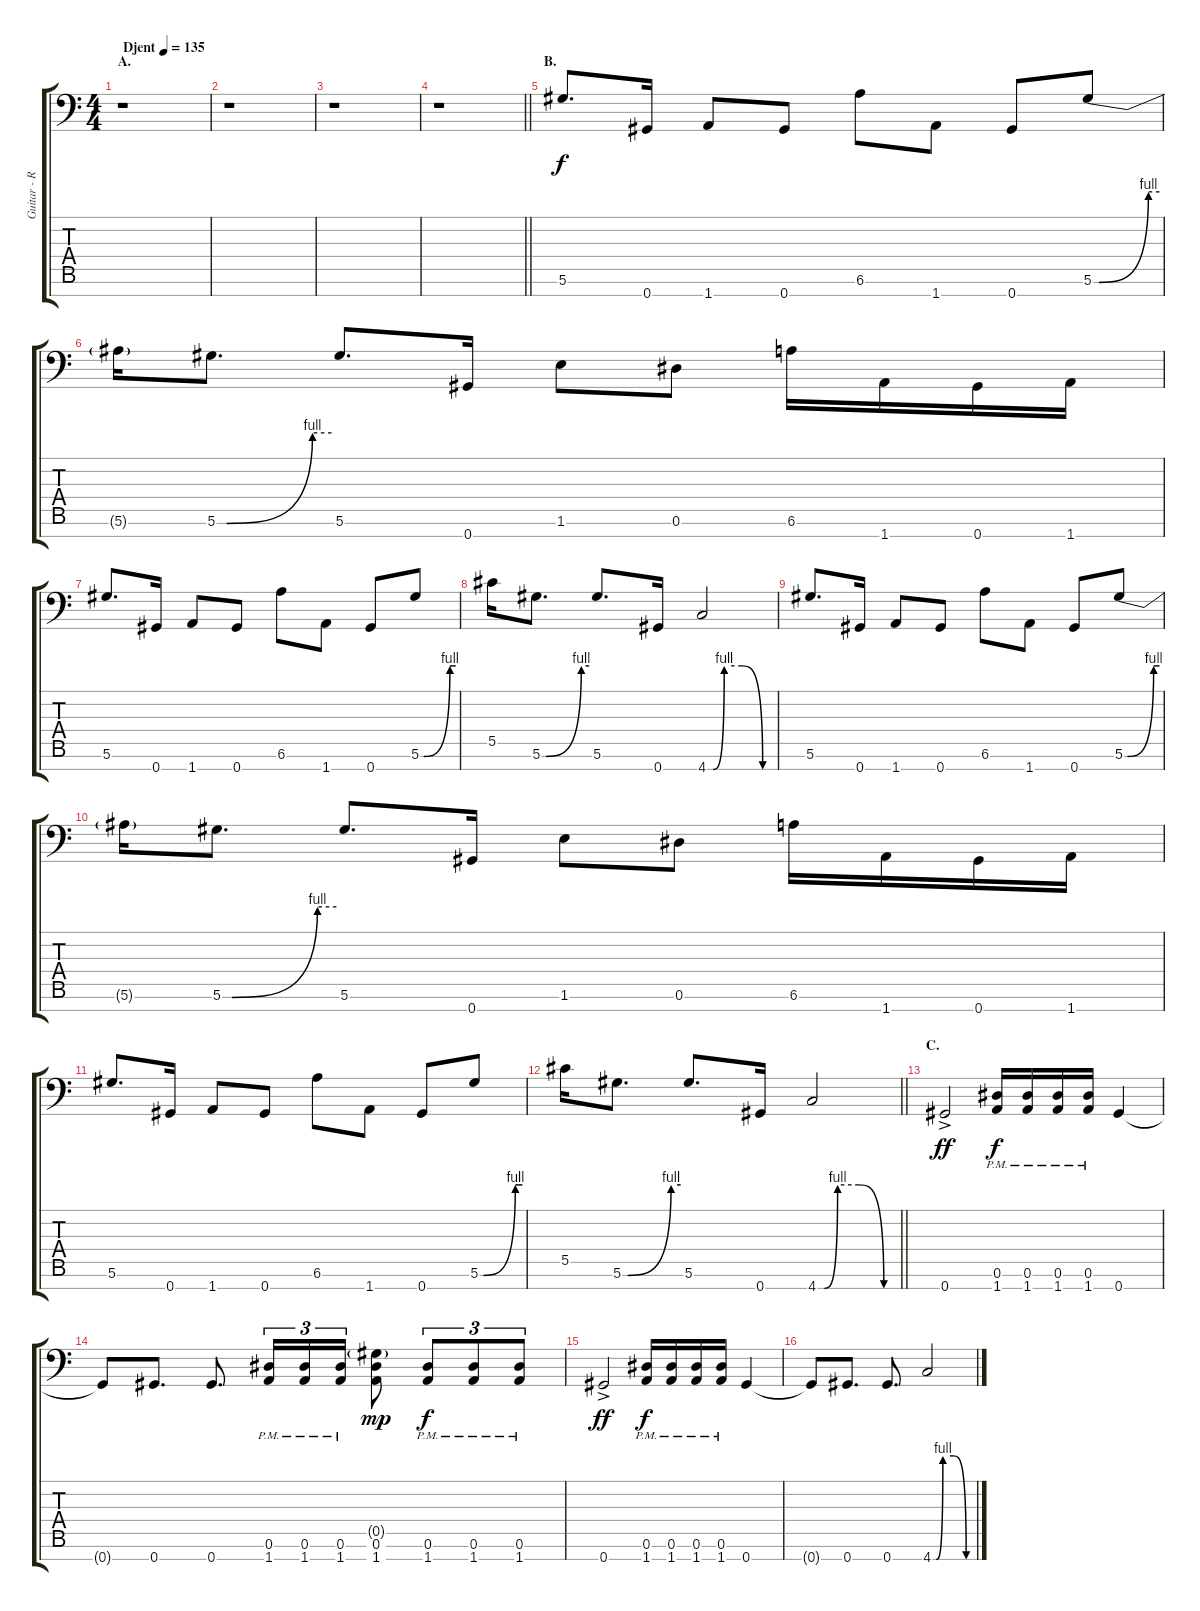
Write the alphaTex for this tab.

\track ("Guitar - Right" "Guitar - R") {instrument distortionguitar}
\staff {score tabs}
\tuning (Eb4 Bb3 F3 Db3 Ab2 Eb2 Ab1) {hide}
\ts (4 4)
\section ("" "A.")
\tempo (135 "Djent")
\clef f4
\ks c
r.1{dy f instrument distortionguitar} |
r.1 |
r.1 |
\barLineRight lightlight
r.1 |
\section ("" "B.")
5.6.8{d} 0.7.16 1.7.8 0.7.8 6.6.8 1.7.8 0.7.8 5.6{be (custom 0 0 5 0 50 4 60 4)}.8 |
5.6{t}.16 5.6{be (custom 0 0 5 0 50 4 60 4)}.8{d} 5.6.8{d} 0.7.16 1.6.8 0.6.8 6.6.16 1.7.16 0.7.16 1.7.16 |
5.6.8{d} 0.7.16 1.7.8 0.7.8 6.6.8 1.7.8 0.7.8 5.6{be (custom 0 0 5 0 50 4 60 4)}.8 |
5.5.16 5.6{be (custom 0 0 5 0 50 4 60 4)}.8{d} 5.6.8{d} 0.7.16 4.7{be (custom 0 0 5 0 15 4 31 4 50 0 60 0)}.2 |
5.6.8{d} 0.7.16 1.7.8 0.7.8 6.6.8 1.7.8 0.7.8 5.6{be (custom 0 0 5 0 50 4 60 4)}.8 |
5.6{t}.16 5.6{be (custom 0 0 5 0 50 4 60 4)}.8{d} 5.6.8{d} 0.7.16 1.6.8 0.6.8 6.6.16 1.7.16 0.7.16 1.7.16 |
5.6.8{d} 0.7.16 1.7.8 0.7.8 6.6.8 1.7.8 0.7.8 5.6{be (custom 0 0 5 0 50 4 60 4)}.8 |
\barLineRight lightlight
5.5.16 5.6{be (custom 0 0 5 0 50 4 60 4)}.8{d} 5.6.8{d} 0.7.16 4.7{be (custom 0 0 5 0 15 4 31 4 50 0 60 0)}.2 |
\section ("" "C.")
0.7{ac}.2{dy ff} (0.6{pm} 1.7).16{dy f} (0.6{pm} 1.7).16 (0.6{pm} 1.7).16 (0.6{pm} 1.7).16 0.7.4 |
0.7{t}.8 0.7.8{d} 0.7.8{d} (0.6 1.7{pm}).16{tu (3 2)} (0.6 1.7{pm}).16{tu (3 2)} (0.6 1.7{pm}).16{tu (3 2)} (0.5{g} 0.6 1.7).8{dy mp} (0.6{pm} 1.7).8{tu (3 2) dy f} (0.6{pm} 1.7).8{tu (3 2)} (0.6{pm} 1.7).8{tu (3 2)} |
0.7{ac}.2{dy ff} (0.6{pm} 1.7).16{dy f} (0.6{pm} 1.7).16 (0.6{pm} 1.7).16 (0.6{pm} 1.7).16 0.7.4 |
0.7{t}.8 0.7.8{d} 0.7.8{d} 4.7{be (custom 0 0 5 0 15 4 31 4 50 0 60 0)}.2
